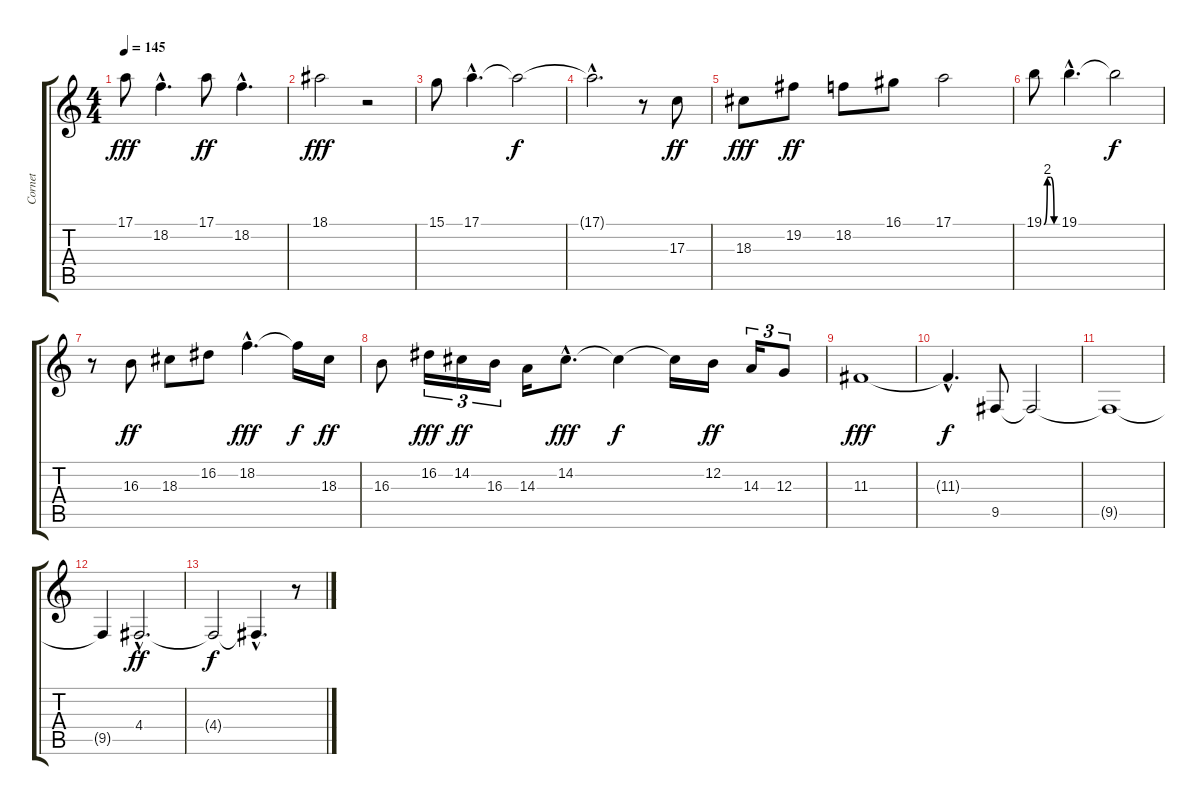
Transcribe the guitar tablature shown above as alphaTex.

\track ("Cornet" "Cornet") {instrument trumpet}
\staff {score tabs}
\tuning (E4 B3 G3 D3 A2 E2) {hide}
\ts (4 4)
\tempo 145
\clef g2
\ks c
17.1.8{dy fff} 18.2{hac}.4{d} 17.1.8{dy ff} 18.2{hac}.4{d} |
18.1.2{dy fff} r.2 |
15.1.8 17.1{hac}.4{d} 17.1{t}.2{dy f} |
17.1{hac t}.2{d} r.8 17.3.8{dy ff} |
18.3.8{dy fff} 19.2.8{dy ff} 18.2.8 16.1.8 17.1.2 |
19.1{be (custom 0 0 15 8 30 8 45 0 60 0)}.8 19.1{hac}.4{d} 19.1{t}.2{dy f} |
r.8 16.3.8{dy ff} 18.3.8 16.2.8 18.2{hac}.4{d dy fff} 18.2{t}.16{dy f} 18.3.16{dy ff} |
16.3.8 16.2.16{tu (3 2) dy fff} 14.2.16{tu (3 2) dy ff} 16.3.16{tu (3 2)} 14.3.16 14.2{hac}.8{d dy fff} 14.2{t}.4{dy f} 14.2{t}.16 12.2.16{dy ff} 14.3.16{tu (3 2)} 12.3.8{tu (3 2)} |
11.3.1{dy fff volume 12} |
11.3{hac t}.4{d dy f} 9.5.8{volume 9} 9.5{t}.2 |
9.5{t}.1 |
9.5{t}.4 4.4{hac}.2{d dy ff volume 4} |
4.4{t}.2{dy f} 4.4{hac t}.4{d} r.8
